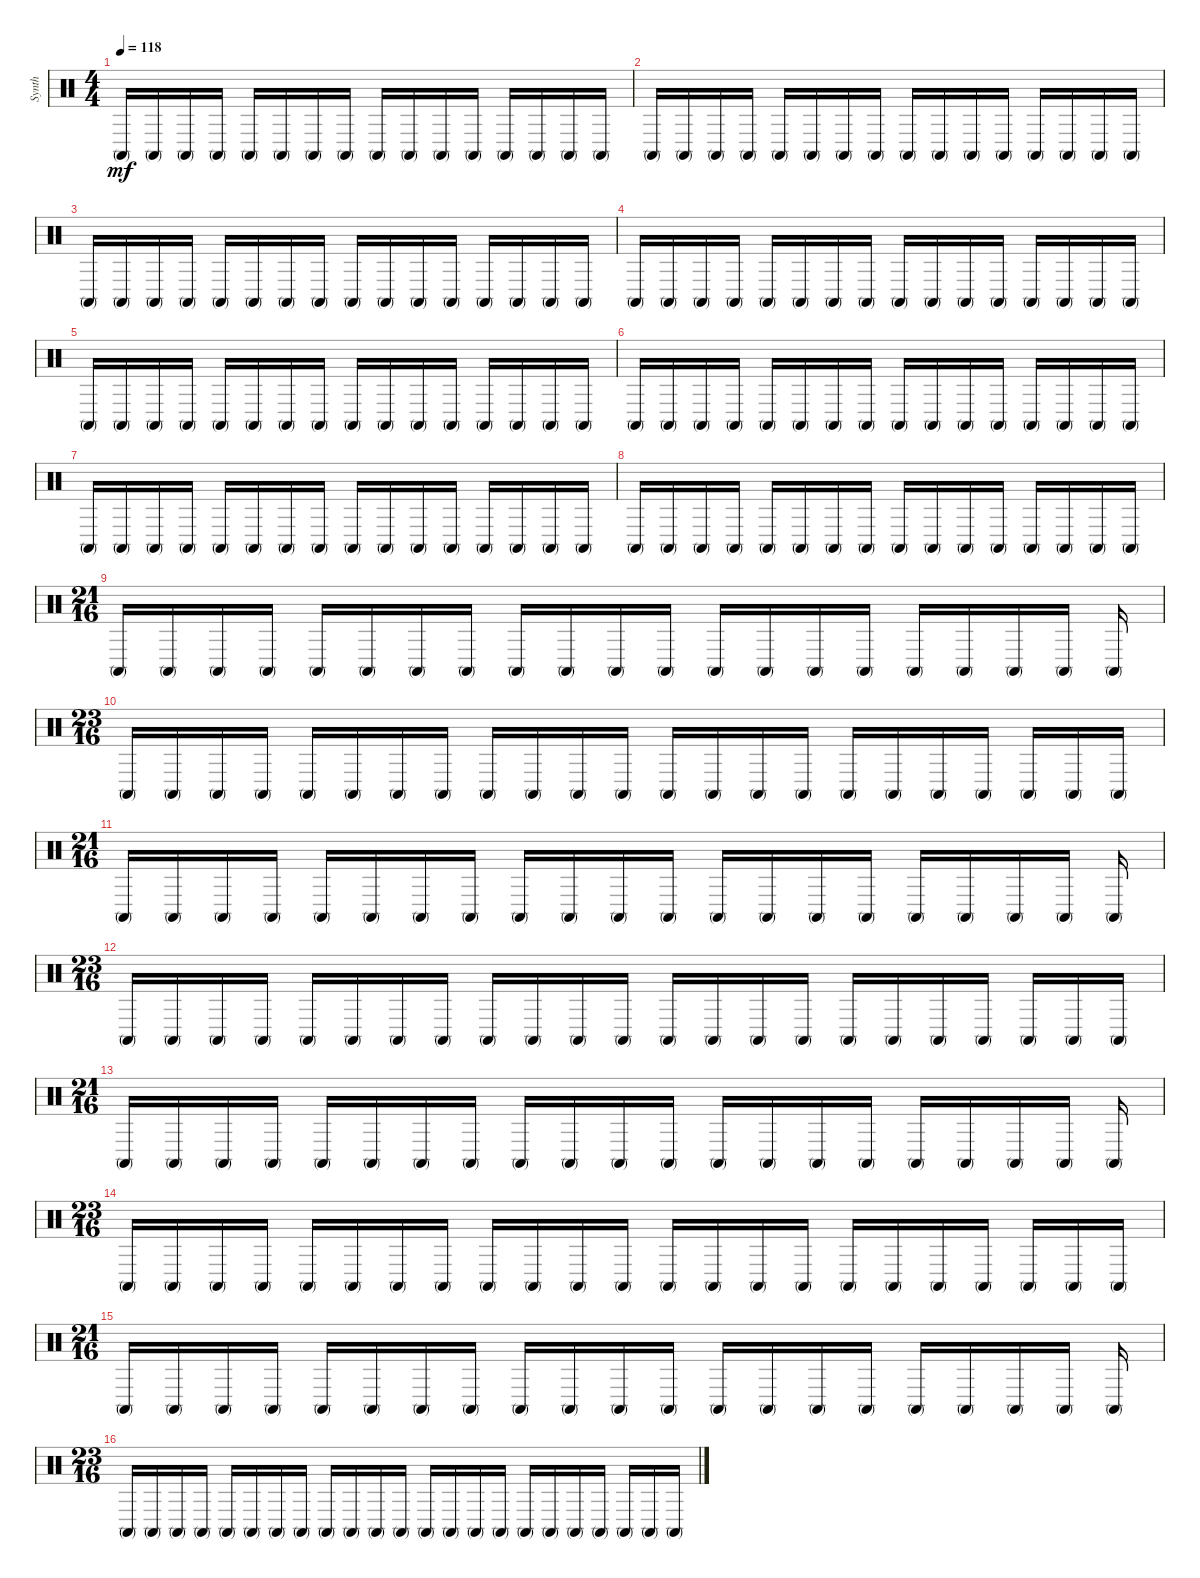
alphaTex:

\track ("Synth" "Synth") {instrument percussion}
\staff {score}
\articulation defaults
\ts (4 4)
\tempo 118
\clef neutral
\ks c "Conga high (mute)".16{dy mf} "Conga high (mute)".16 "Conga high (mute)".16 "Conga high (mute)".16 "Conga high (mute)".16 "Conga high (mute)".16 "Conga high (mute)".16 "Conga high (mute)".16 "Conga high (mute)".16 "Conga high (mute)".16 "Conga high (mute)".16 "Conga high (mute)".16 "Conga high (mute)".16 "Conga high (mute)".16 "Conga high (mute)".16 "Conga high (mute)".16
|
"Conga high (mute)".16 "Conga high (mute)".16 "Conga high (mute)".16 "Conga high (mute)".16 "Conga high (mute)".16 "Conga high (mute)".16 "Conga high (mute)".16 "Conga high (mute)".16 "Conga high (mute)".16 "Conga high (mute)".16 "Conga high (mute)".16 "Conga high (mute)".16 "Conga high (mute)".16 "Conga high (mute)".16 "Conga high (mute)".16 "Conga high (mute)".16 |
"Conga high (mute)".16 "Conga high (mute)".16 "Conga high (mute)".16 "Conga high (mute)".16 "Conga high (mute)".16 "Conga high (mute)".16 "Conga high (mute)".16 "Conga high (mute)".16 "Conga high (mute)".16 "Conga high (mute)".16 "Conga high (mute)".16 "Conga high (mute)".16 "Conga high (mute)".16 "Conga high (mute)".16 "Conga high (mute)".16 "Conga high (mute)".16 |
"Conga high (mute)".16 "Conga high (mute)".16 "Conga high (mute)".16 "Conga high (mute)".16 "Conga high (mute)".16 "Conga high (mute)".16 "Conga high (mute)".16 "Conga high (mute)".16 "Conga high (mute)".16 "Conga high (mute)".16 "Conga high (mute)".16 "Conga high (mute)".16 "Conga high (mute)".16 "Conga high (mute)".16 "Conga high (mute)".16 "Conga high (mute)".16 |
"Conga high (mute)".16 "Conga high (mute)".16 "Conga high (mute)".16 "Conga high (mute)".16 "Conga high (mute)".16 "Conga high (mute)".16 "Conga high (mute)".16 "Conga high (mute)".16 "Conga high (mute)".16 "Conga high (mute)".16 "Conga high (mute)".16 "Conga high (mute)".16 "Conga high (mute)".16 "Conga high (mute)".16 "Conga high (mute)".16 "Conga high (mute)".16 |
"Conga high (mute)".16 "Conga high (mute)".16 "Conga high (mute)".16 "Conga high (mute)".16 "Conga high (mute)".16 "Conga high (mute)".16 "Conga high (mute)".16 "Conga high (mute)".16 "Conga high (mute)".16 "Conga high (mute)".16 "Conga high (mute)".16 "Conga high (mute)".16 "Conga high (mute)".16 "Conga high (mute)".16 "Conga high (mute)".16 "Conga high (mute)".16 |
"Conga high (mute)".16 "Conga high (mute)".16 "Conga high (mute)".16 "Conga high (mute)".16 "Conga high (mute)".16 "Conga high (mute)".16 "Conga high (mute)".16 "Conga high (mute)".16 "Conga high (mute)".16 "Conga high (mute)".16 "Conga high (mute)".16 "Conga high (mute)".16 "Conga high (mute)".16 "Conga high (mute)".16 "Conga high (mute)".16 "Conga high (mute)".16 |
"Conga high (mute)".16 "Conga high (mute)".16 "Conga high (mute)".16 "Conga high (mute)".16 "Conga high (mute)".16 "Conga high (mute)".16 "Conga high (mute)".16 "Conga high (mute)".16 "Conga high (mute)".16 "Conga high (mute)".16 "Conga high (mute)".16 "Conga high (mute)".16 "Conga high (mute)".16 "Conga high (mute)".16 "Conga high (mute)".16 "Conga high (mute)".16 |
\ts (21 16)
"Conga high (mute)".16 "Conga high (mute)".16 "Conga high (mute)".16 "Conga high (mute)".16 "Conga high (mute)".16 "Conga high (mute)".16 "Conga high (mute)".16 "Conga high (mute)".16 "Conga high (mute)".16 "Conga high (mute)".16 "Conga high (mute)".16 "Conga high (mute)".16 "Conga high (mute)".16 "Conga high (mute)".16 "Conga high (mute)".16 "Conga high (mute)".16 "Conga high (mute)".16 "Conga high (mute)".16 "Conga high (mute)".16 "Conga high (mute)".16 "Conga high (mute)".16 |
\ts (23 16)
"Conga high (mute)".16 "Conga high (mute)".16 "Conga high (mute)".16 "Conga high (mute)".16 "Conga high (mute)".16 "Conga high (mute)".16 "Conga high (mute)".16 "Conga high (mute)".16 "Conga high (mute)".16 "Conga high (mute)".16 "Conga high (mute)".16 "Conga high (mute)".16 "Conga high (mute)".16 "Conga high (mute)".16 "Conga high (mute)".16 "Conga high (mute)".16 "Conga high (mute)".16 "Conga high (mute)".16 "Conga high (mute)".16 "Conga high (mute)".16 "Conga high (mute)".16 "Conga high (mute)".16 "Conga high (mute)".16 |
\ts (21 16)
"Conga high (mute)".16 "Conga high (mute)".16 "Conga high (mute)".16 "Conga high (mute)".16 "Conga high (mute)".16 "Conga high (mute)".16 "Conga high (mute)".16 "Conga high (mute)".16 "Conga high (mute)".16 "Conga high (mute)".16 "Conga high (mute)".16 "Conga high (mute)".16 "Conga high (mute)".16 "Conga high (mute)".16 "Conga high (mute)".16 "Conga high (mute)".16 "Conga high (mute)".16 "Conga high (mute)".16 "Conga high (mute)".16 "Conga high (mute)".16 "Conga high (mute)".16 |
\ts (23 16)
"Conga high (mute)".16 "Conga high (mute)".16 "Conga high (mute)".16 "Conga high (mute)".16 "Conga high (mute)".16 "Conga high (mute)".16 "Conga high (mute)".16 "Conga high (mute)".16 "Conga high (mute)".16 "Conga high (mute)".16 "Conga high (mute)".16 "Conga high (mute)".16 "Conga high (mute)".16 "Conga high (mute)".16 "Conga high (mute)".16 "Conga high (mute)".16 "Conga high (mute)".16 "Conga high (mute)".16 "Conga high (mute)".16 "Conga high (mute)".16 "Conga high (mute)".16 "Conga high (mute)".16 "Conga high (mute)".16 |
\ts (21 16)
"Conga high (mute)".16 "Conga high (mute)".16 "Conga high (mute)".16 "Conga high (mute)".16 "Conga high (mute)".16 "Conga high (mute)".16 "Conga high (mute)".16 "Conga high (mute)".16 "Conga high (mute)".16 "Conga high (mute)".16 "Conga high (mute)".16 "Conga high (mute)".16 "Conga high (mute)".16 "Conga high (mute)".16 "Conga high (mute)".16 "Conga high (mute)".16 "Conga high (mute)".16 "Conga high (mute)".16 "Conga high (mute)".16 "Conga high (mute)".16 "Conga high (mute)".16 |
\ts (23 16)
"Conga high (mute)".16 "Conga high (mute)".16 "Conga high (mute)".16 "Conga high (mute)".16 "Conga high (mute)".16 "Conga high (mute)".16 "Conga high (mute)".16 "Conga high (mute)".16 "Conga high (mute)".16 "Conga high (mute)".16 "Conga high (mute)".16 "Conga high (mute)".16 "Conga high (mute)".16 "Conga high (mute)".16 "Conga high (mute)".16 "Conga high (mute)".16 "Conga high (mute)".16 "Conga high (mute)".16 "Conga high (mute)".16 "Conga high (mute)".16 "Conga high (mute)".16 "Conga high (mute)".16 "Conga high (mute)".16 |
\ts (21 16)
"Conga high (mute)".16 "Conga high (mute)".16 "Conga high (mute)".16 "Conga high (mute)".16 "Conga high (mute)".16 "Conga high (mute)".16 "Conga high (mute)".16 "Conga high (mute)".16 "Conga high (mute)".16 "Conga high (mute)".16 "Conga high (mute)".16 "Conga high (mute)".16 "Conga high (mute)".16 "Conga high (mute)".16 "Conga high (mute)".16 "Conga high (mute)".16 "Conga high (mute)".16 "Conga high (mute)".16 "Conga high (mute)".16 "Conga high (mute)".16 "Conga high (mute)".16 |
\ts (23 16)
"Conga high (mute)".16 "Conga high (mute)".16 "Conga high (mute)".16 "Conga high (mute)".16 "Conga high (mute)".16 "Conga high (mute)".16 "Conga high (mute)".16 "Conga high (mute)".16 "Conga high (mute)".16 "Conga high (mute)".16 "Conga high (mute)".16 "Conga high (mute)".16 "Conga high (mute)".16 "Conga high (mute)".16 "Conga high (mute)".16 "Conga high (mute)".16 "Conga high (mute)".16 "Conga high (mute)".16 "Conga high (mute)".16 "Conga high (mute)".16 "Conga high (mute)".16 "Conga high (mute)".16 "Conga high (mute)".16
